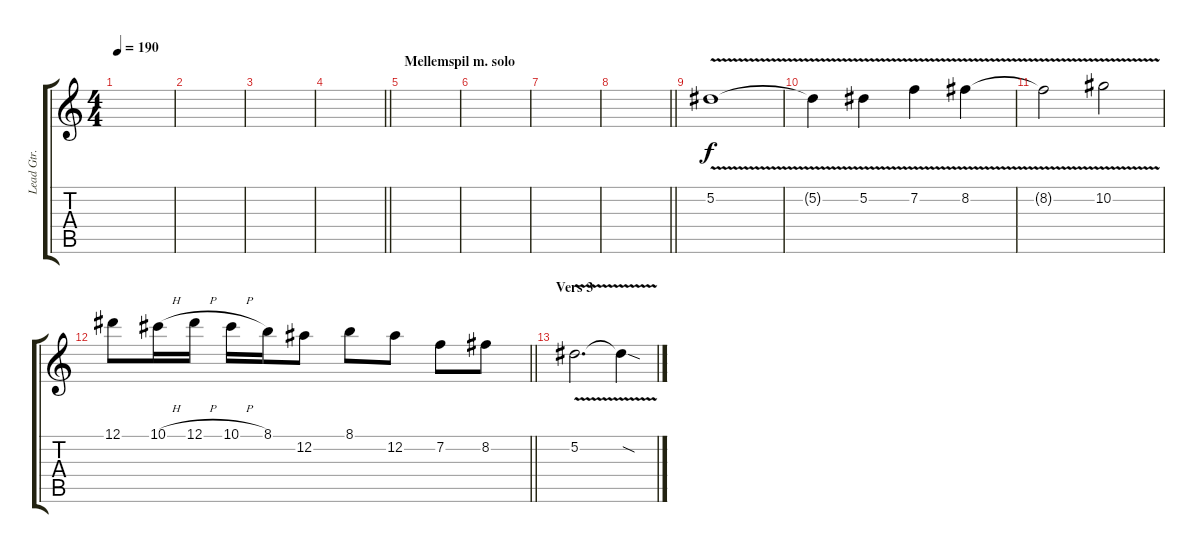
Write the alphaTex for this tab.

\track ("Lead Gtr." "Lead Gtr.") {instrument distortionguitar}
\staff {score tabs}
\tuning (Eb4 Bb3 Gb3 Db3 Ab2 Eb2) {hide}
\ts (4 4)
\tempo 190
\clef g2
\ks c
|
|
|
\barLineRight lightlight
|
\section ("" "Mellemspil m. solo")
|
|
|
\barLineRight lightlight
|
5.2{v}.1 |
5.2{t}.4 5.2{v}.4 7.2{v}.4 8.2{v}.4 |
8.2{t}.2 10.2{v}.2 |
\barLineRight lightlight
12.1.8 10.1{h}.16 12.1{h}.16 10.1{h}.16 8.1.16 12.2.8 8.1.8 12.2.8 7.2.8 8.2.8 |
\section ("" "Vers 3")
5.2{v}.2{d} 5.2{sod t}.4
